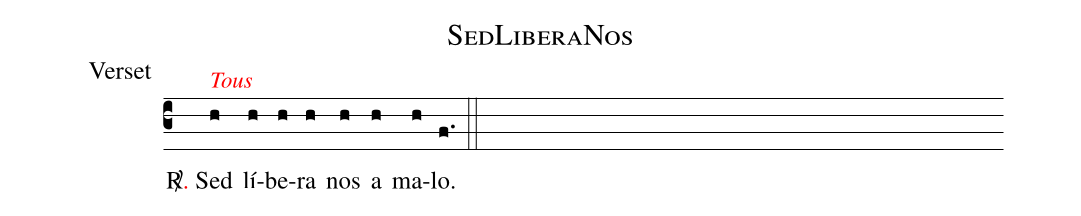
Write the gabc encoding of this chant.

name:SedLiberaNos;
office-part:Verset;
%%
(c3)<alt>\rubrique{Tous}</alt>
<sp>R/</sp><v>{\red.}</v> S{e}d(h) lí(h)be(h)ra(h) nos(h) a(h) ma(h)lo.(f.) (::)
